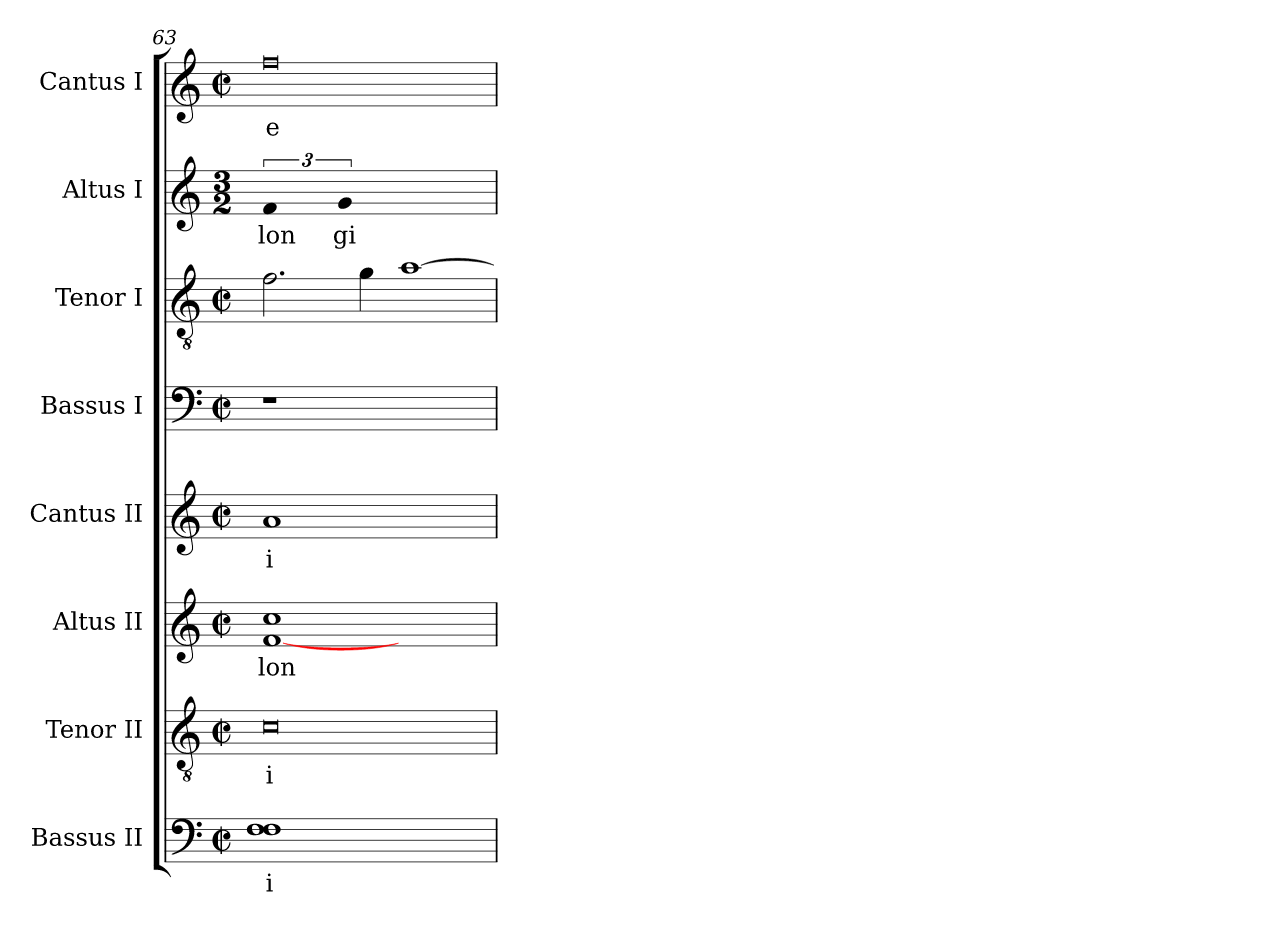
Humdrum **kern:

**kern	**text	**kern	**text	**kern	**text	**kern	**text	**kern	**kern	**kern	**text	**kern	**text
*part8	*part8	*part7	*part7	*part6	*part6	*part5	*part5	*part4	*part3	*part2	*part2	*part1	*part1
*staff8	*staff8	*staff7	*staff7	*staff6	*staff6	*staff5	*staff5	*staff4	*staff3	*staff2	*staff2	*staff1	*staff1
*I"Bassus II	*	*I"Tenor II	*	*I"Altus II	*	*I"Cantus II	*	*I"Bassus I	*I"Tenor I	*I"Altus I	*	*I"Cantus I	*
*clefF4	*	*clefGv2	*	*clefG2	*	*clefG2	*	*clefF4	*clefGv2	*clefG2	*	*clefG2	*
*M2/2	*	*M2/2	*	*M2/2	*	*M2/2	*	*M2/2	*M2/2	*M3/2	*	*M2/2	*
*met(c|)	*	*met(c|)	*	*met(c|)	*	*met(c|)	*	*met(c|)	*met(c|)	*	*	*met(c|)	*
=63	=63	=63	=63	=63	=63	=63	=63	=63	=63	=63	=63	=63	=63
!	!LO:LY:b:cj	!LO:N:vis=0	!LO:LY:b:cj	!	!LO:LY:b:cj	!	!LO:LY:b:cj	!	!	!LO:N:vis=1	!LO:LY:b:cj	!LO:N:vis=0	!LO:LY:b:cj
1F 1F	i	1c	i	1cc [<1f	lon-	1a	-i	1r	2.f\	3%2f	lon	1ff	e
!	!	!	!	!	!	!	!	!	!	!LO:N:vis=2	!LO:LY:b:cj	!	!
.	.	.	.	.	.	.	.	.	.	3g/	gi	.	.
.	.	.	.	.	.	.	.	.	4g\	.	.	.	.
1ryy	.	1ryy	.	1ryy	.	1ryy	.	1ryy	[>1a	1ryy	.	1ryy	.
=	=	=	=	=	=	=	=	=	=	=	=	=	=
*-	*-	*-	*-	*-	*-	*-	*-	*-	*-	*-	*-	*-	*-
